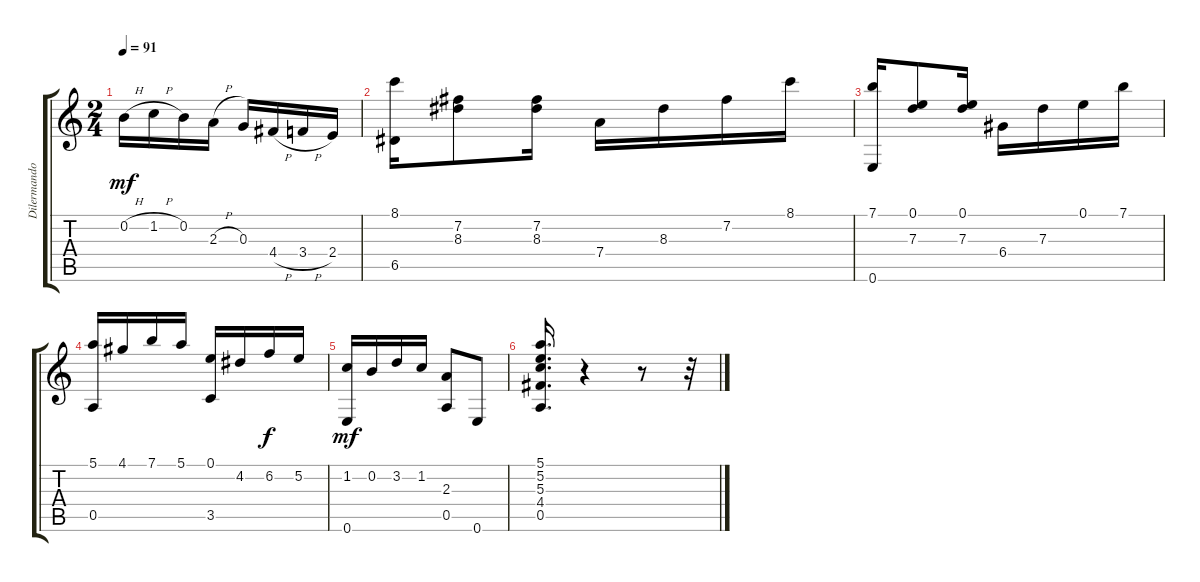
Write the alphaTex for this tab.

\track ("Dilermando Reis" "Dilermando") {instrument acousticguitarnylon}
\staff {score tabs}
\tuning (E4 B3 G3 D3 A2 E2) {hide}
\ts (2 4)
\tempo 91
\clef g2
\ks c
0.2{h}.16{dy mf} 1.2{h}.16 0.2.16 2.3{h}.16 0.3.16 4.4{h}.16 3.4{h}.16 2.4.16 |
(8.1 6.5).16 (7.2 8.3).8 (7.2 8.3).16 7.4.16 8.3.16 7.2.16 8.1.16 |
(7.1 0.6).16 (0.1 7.3).8 (0.1 7.3).16 6.4.16 7.3.16 0.1.16 7.1.16 |
(5.1 0.5).16 4.1.16 7.1.16 5.1.16 (0.1 3.5).16 4.2.16 6.2.16{dy f} 5.2.16 |
(1.2 0.6).16{dy mf} 0.2.16 3.2.16 1.2.16 (2.3 0.5).8 0.6.8 |
(5.1 5.2 5.3 4.4 0.5).16{d} r.4 r.8 r.32
